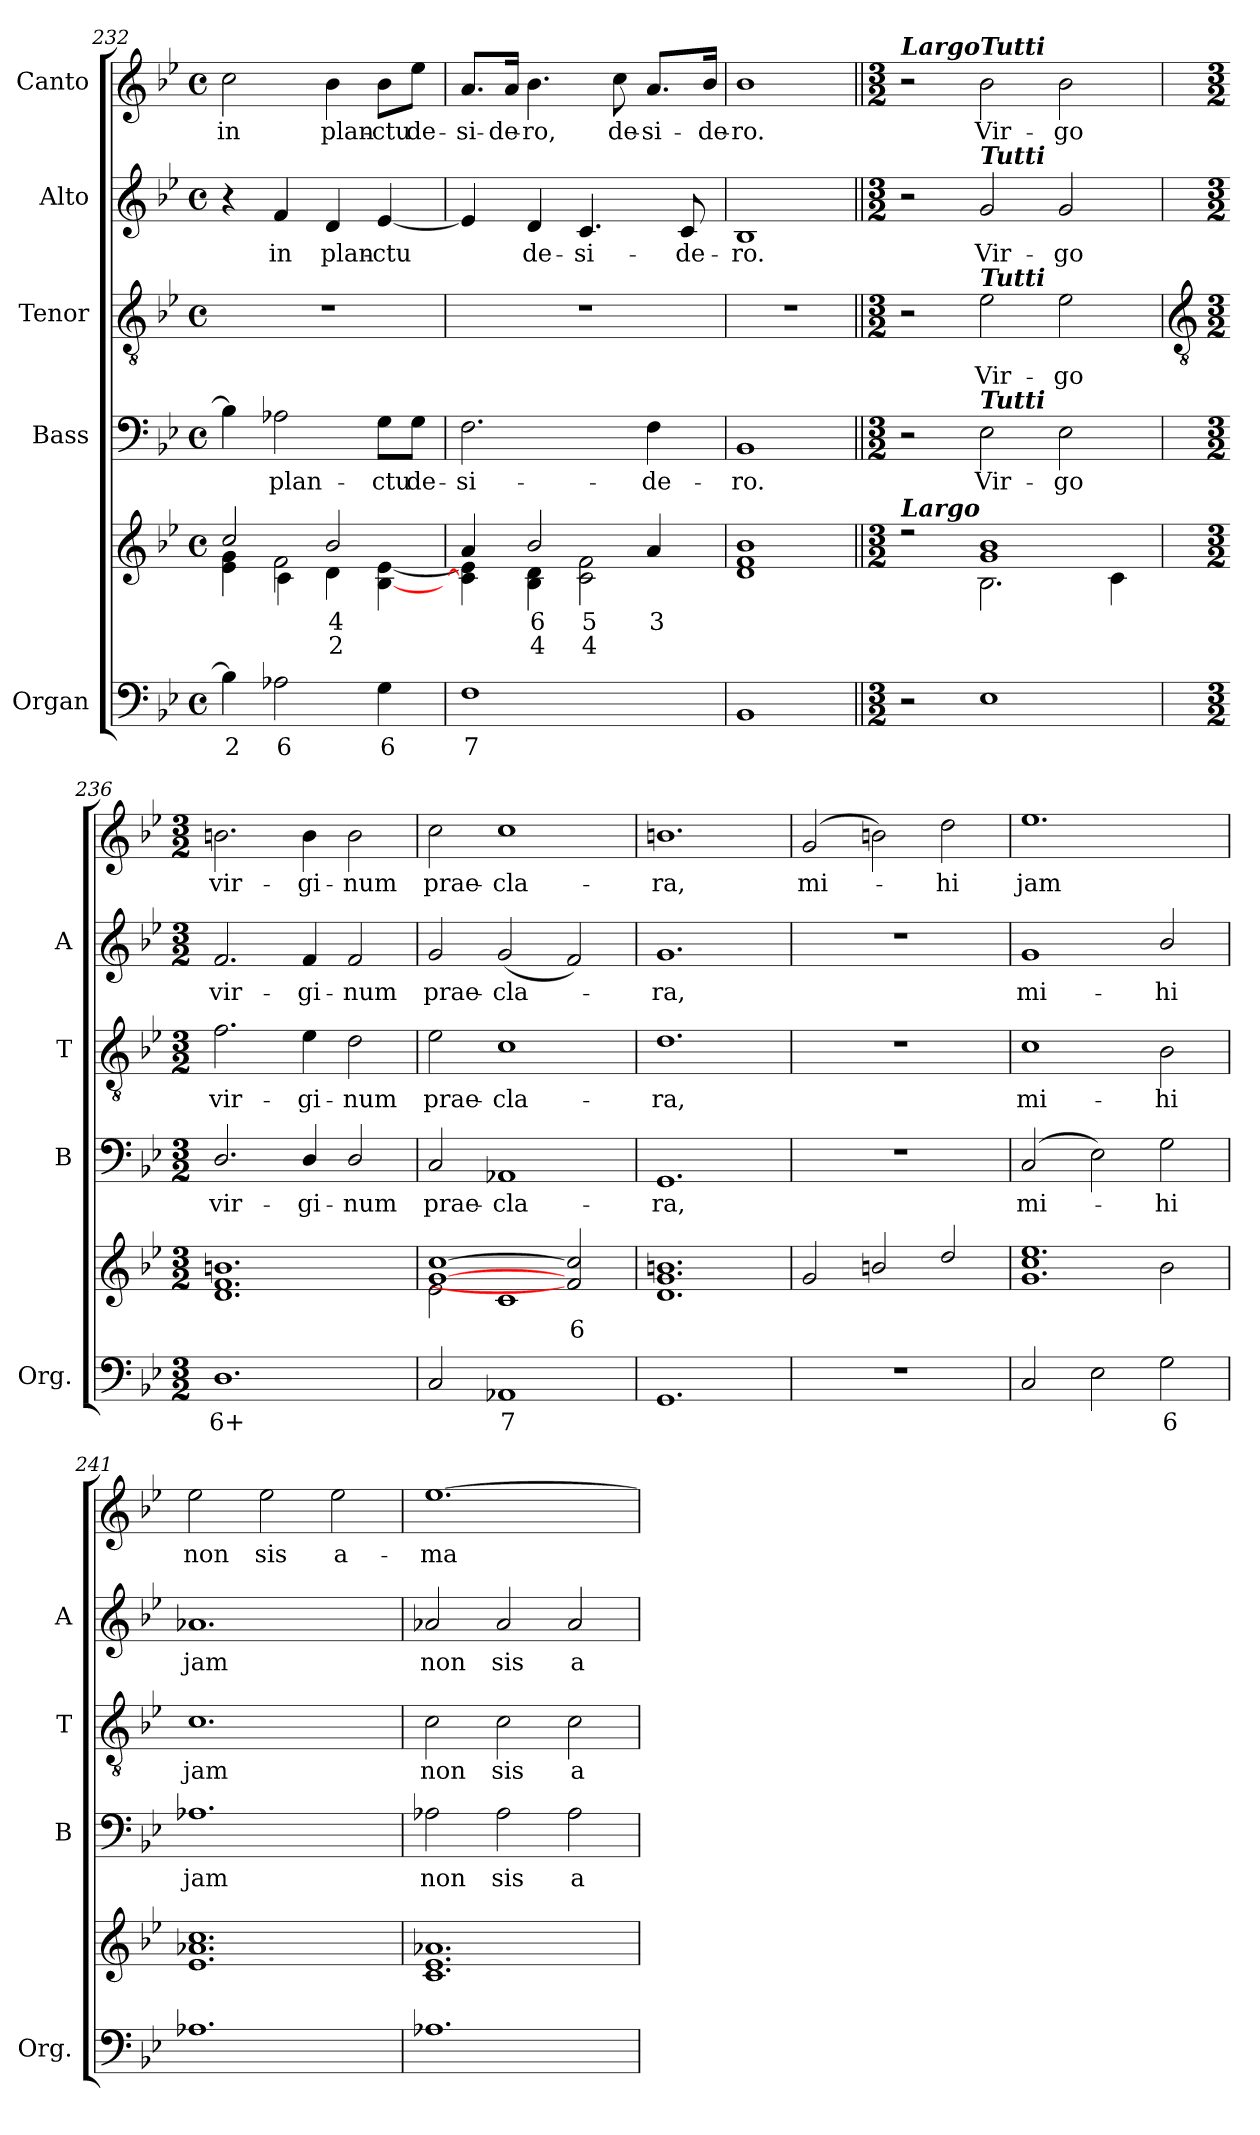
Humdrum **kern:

**kern	**text	**text	**kern	**text	**text	**kern	**text	**kern	**text	**kern	**text	**kern	**text
*part5	*part5	*part5	*part5	*part5	*part5	*part4	*part4	*part3	*part3	*part2	*part2	*part1	*part1
*staff6	*staff6	*staff6	*staff5	*staff5	*staff5	*staff4	*staff4	*staff3	*staff3	*staff2	*staff2	*staff1	*staff1
*I"Organ	*	*	*	*	*	*I"Bass	*	*I"Tenor	*	*I"Alto	*	*I"Canto	*
*I'Org.	*	*	*	*	*	*I'B	*	*I'T	*	*I'A	*	*	*
*clefF4	*	*	*clefG2	*	*	*clefF4	*	*clefGv2	*	*clefG2	*	*clefG2	*
*k[b-e-]	*	*	*k[b-e-]	*	*	*k[b-e-]	*	*k[b-e-]	*	*k[b-e-]	*	*k[b-e-]	*
*B-:	*	*	*B-:	*	*	*B-:	*	*B-:	*	*B-:	*	*B-:	*
*M4/4	*	*	*M4/4	*	*	*M4/4	*	*M4/4	*	*M4/4	*	*M4/4	*
*met(c)	*	*	*met(c)	*	*	*met(c)	*	*met(c)	*	*met(c)	*	*met(c)	*
=232	=232	=232	=232	=232	=232	=232	=232	=232	=232	=232	=232	=232	=232
!	!LO:LY:b	!	!	!	!	!	!	!	!	!	!	!	!LO:LY:b
*	*	*	*^	*	*	*	*	*	*	*	*	*	*
*	*	*	*	*^	*	*	*	*	*	*	*	*	*	*
4B-]	2	.	2cc/	4e-\ 4g\	4ryy	.	.	4B-]	.	1r	.	4r	.	2cc	in
!	!LO:LY:b	!	!	!	!	!	!	!	!LO:LY:b	!	!	!	!LO:LY:b	!	!
2A-X	6	.	.	2f\	4c\	.	.	2A-X	plan-	.	.	4f	in	.	.
!	!	!	!	!	!	!LO:LY:b	!LO:LY:b	!	!	!	!	!	!LO:LY:b	!	!LO:LY:b
.	.	.	2b-/	.	4d\	4	2	.	.	.	.	4d	plan-	4b-	plan-
!	!LO:LY:b	!	!	!	!	!	!	!	!LO:LY:b	!	!	!	!LO:LY:b	!	!LO:LY:b
4G	6	.	.	[4B-\ [4e-\	4ryy	.	.	8G\L	-ctu	.	.	[4e-	-ctu	8b-\L	-ctu
!	!	!	!	!	!	!	!	!	!LO:LY:b	!	!	!	!	!	!LO:LY:b
.	.	.	.	.	.	.	.	8G\J	de-	.	.	.	.	8ee-\J	de-
=233	=233	=233	=233	=233	=233	=233	=233	=233	=233	=233	=233	=233	=233	=233	=233
!	!LO:LY:b	!LO:LY:b	!	!	!	!	!	!	!LO:LY:b	!	!	!	!	!	!LO:LY:b
1F	7	.	4a/	4c\] 4e-\]	1ryy	.	.	2.F	-si-	1r	.	4e-]	.	8.a/L	-si-
!	!	!	!	!	!	!	!	!	!	!	!	!	!	!	!LO:LY:b
.	.	.	.	.	.	.	.	.	.	.	.	.	.	16a/Jk	-de-
!	!	!	!	!	!	!LO:LY:b	!LO:LY:b	!	!	!	!	!	!LO:LY:b	!	!LO:LY:b
.	.	.	2b-/	4B-\ 4d\	.	6	4	.	.	.	.	4d	de-	4.b-	-ro,
!	!	!	!	!	!	!LO:LY:b	!LO:LY:b	!	!	!	!	!	!LO:LY:b	!	!
.	.	.	.	2c\ 2f\	.	5	4	.	.	.	.	4.c	-si-	.	.
!	!	!	!	!	!	!	!	!	!	!	!	!	!	!	!LO:LY:b
.	.	.	.	.	.	.	.	.	.	.	.	.	.	8cc	de-
!	!	!	!	!	!	!LO:LY:b	!	!	!LO:LY:b	!	!	!	!	!	!LO:LY:b
.	.	.	4a/	.	.	3	.	4F	-de-	.	.	.	.	8.a/L	-si-
!	!	!	!	!	!	!	!	!	!	!	!	!	!LO:LY:b	!	!
.	.	.	.	.	.	.	.	.	.	.	.	8c	-de-	.	.
!	!	!	!	!	!	!	!	!	!	!	!	!	!	!	!LO:LY:b
.	.	.	.	.	.	.	.	.	.	.	.	.	.	16b-/Jk	-de-
=234	=234	=234	=234	=234	=234	=234	=234	=234	=234	=234	=234	=234	=234	=234	=234
!	!	!	!	!	!	!	!	!	!LO:LY:b	!	!	!	!LO:LY:b	!	!LO:LY:b
1BB-	.	.	1d/ 1f/ 1b-/	1ryy	1ryy	.	.	1BB-	-ro.	1r	.	1B-	-ro.	1b-	-ro.
=235||	=235||	=235||	=235||	=235||	=235||	=235||	=235||	=235||	=235||	=235||	=235||	=235||	=235||	=235||	=235||
*M3/2	*	*	*M3/2	*	*	*	*	*M3/2	*	*M3/2	*	*M3/2	*	*M3/2	*
!	!	!	!	!	!	!	!	!	!	!	!	!	!	!LO:TX:a:Bi:t=Largo	!
!	!	!	!LO:TX:a:Bi:t=Largo	!	!	!	!	!	!	!	!	!	!	!	!
!	!	!	!	!	!LO:N:vis=1	!	!	!	!	!	!	!	!	!	!
2r	.	.	2r	2ryy	1.ryy	.	.	2r	.	2r	.	2r	.	2r	.
!	!	!	!	!	!	!	!	!	!	!	!	!	!	!LO:TX:a:Bi:t=Tutti	!
!	!	!	!	!	!	!	!	!	!	!	!	!LO:TX:a:Bi:t=Tutti	!	!	!
!	!	!	!	!	!	!	!	!	!	!LO:TX:a:Bi:t=Tutti	!	!	!	!	!
!	!	!	!	!	!	!	!	!LO:TX:a:Bi:t=Tutti	!	!	!	!	!	!	!
!	!	!	!	!	!	!	!	!	!LO:LY:b	!	!LO:LY:b	!	!LO:LY:b	!	!LO:LY:b
1E-	.	.	1g/ 1b-/	2.B-\	.	.	.	2E-	Vir-	2e-	Vir-	2g	Vir-	2b-	Vir-
!	!	!	!	!	!	!	!	!	!LO:LY:b	!	!LO:LY:b	!	!LO:LY:b	!	!LO:LY:b
.	.	.	.	.	.	.	.	2E-	-go	2e-	-go	2g	-go	2b-	-go
.	.	.	.	4c\	.	.	.	.	.	.	.	.	.	.	.
!!LO:LB:g=z
=236	=236	=236	=236	=236	=236	=236	=236	=236	=236	=236	=236	=236	=236	=236	=236
*	*	*	*	*	*	*	*	*	*	*clefGv2	*	*	*	*	*
*M3/2	*	*	*M3/2	*	*	*	*	*M3/2	*	*M3/2	*	*M3/2	*	*M3/2	*
!	!LO:LY:b	!	!	!LO:N:vis=1	!LO:N:vis=1	!	!	!	!LO:LY:b	!	!LO:LY:b	!	!LO:LY:b	!	!LO:LY:b
1.D/	6+	.	1.d/ 1.f/ 1.bn/	1.ryy	1.ryy	.	.	2.D/	vir-	2.f	vir-	2.f	vir-	2.bn	vir-
!	!	!	!	!	!	!	!	!	!LO:LY:b	!	!LO:LY:b	!	!LO:LY:b	!	!LO:LY:b
.	.	.	.	.	.	.	.	4D/	-gi-	4e-	-gi-	4f	-gi-	4b	-gi-
!	!	!	!	!	!	!	!	!	!LO:LY:b	!	!LO:LY:b	!	!LO:LY:b	!	!LO:LY:b
.	.	.	.	.	.	.	.	2D/	-num	2d	-num	2f	-num	2b	-num
=237	=237	=237	=237	=237	=237	=237	=237	=237	=237	=237	=237	=237	=237	=237	=237
!	!	!	!	!	!LO:N:vis=1	!	!	!	!LO:LY:b	!	!LO:LY:b	!	!LO:LY:b	!	!LO:LY:b
2C	.	.	[1g/ [1cc/	2e-\	1.ryy	.	.	2C	prae-	2e-	prae-	2g	prae-	2cc	prae-
!	!LO:LY:b	!	!	!	!	!	!	!	!LO:LY:b	!	!LO:LY:b	!	!LO:LY:b	!	!LO:LY:b
1AA-X	7	.	.	1c\	.	.	.	1AA-X	-cla-	1c	-cla-	(<2g	-cla-	1cc	-cla-
!	!	!	!	!	!	!LO:LY:b	!	!	!	!	!	!	!	!	!
.	.	.	2f/] 2cc/]	.	.	6	.	.	.	.	.	2f)	.	.	.
=238	=238	=238	=238	=238	=238	=238	=238	=238	=238	=238	=238	=238	=238	=238	=238
!	!	!	!	!LO:N:vis=1	!LO:N:vis=1	!	!	!	!LO:LY:b	!	!LO:LY:b	!	!LO:LY:b	!	!LO:LY:b
1.GG	.	.	1.d/ 1.g/ 1.bn/	1.ryy	1.ryy	.	.	1.GG	-ra,	1.d	-ra,	1.g	ra,	1.bn	-ra,
=239	=239	=239	=239	=239	=239	=239	=239	=239	=239	=239	=239	=239	=239	=239	=239
!LO:N:vis=1	!	!	!	!LO:N:vis=1	!LO:N:vis=1	!	!	!LO:N:vis=1	!	!LO:N:vis=1	!	!LO:N:vis=1	!	!	!LO:LY:b
1.r	.	.	2g/	1.ryy	1.ryy	.	.	1.r	.	1.r	.	1.r	.	(<2g	mi-
.	.	.	2bn/	.	.	.	.	.	.	.	.	.	.	2bn)	.
!	!	!	!	!	!	!	!	!	!	!	!	!	!	!	!LO:LY:b
.	.	.	2dd/	.	.	.	.	.	.	.	.	.	.	2dd	hi
=240	=240	=240	=240	=240	=240	=240	=240	=240	=240	=240	=240	=240	=240	=240	=240
!	!	!	!	!	!LO:N:vis=1	!	!	!	!LO:LY:b	!	!LO:LY:b	!	!LO:LY:b	!	!LO:LY:b
2C	.	.	1.g/ 1.ee-/	1cc\	1.ryy	.	.	(<2C	mi-	1c	mi-	1g	mi-	1.ee-	jam
2E-	.	.	.	.	.	.	.	2E-)	.	.	.	.	.	.	.
!	!LO:LY:b	!	!	!	!	!	!	!	!LO:LY:b	!	!LO:LY:b	!	!LO:LY:b	!	!
2G	6	.	.	2b-\	.	.	.	2G	hi	2B-	-hi	2b-/	-hi	.	.
=241	=241	=241	=241	=241	=241	=241	=241	=241	=241	=241	=241	=241	=241	=241	=241
!	!	!	!	!LO:N:vis=1	!LO:N:vis=1	!	!	!	!LO:LY:b	!	!LO:LY:b	!	!LO:LY:b	!	!LO:LY:b
1.A-X	.	.	1.e-/ 1.a-X/ 1.cc/	1.ryy	1.ryy	.	.	1.A-X	jam	1.c	jam	1.a-X	jam	2ee-	non
!	!	!	!	!	!	!	!	!	!	!	!	!	!	!	!LO:LY:b
.	.	.	.	.	.	.	.	.	.	.	.	.	.	2ee-	sis
!	!	!	!	!	!	!	!	!	!	!	!	!	!	!	!LO:LY:b
.	.	.	.	.	.	.	.	.	.	.	.	.	.	2ee-	a-
=242	=242	=242	=242	=242	=242	=242	=242	=242	=242	=242	=242	=242	=242	=242	=242
!	!	!	!	!LO:N:vis=1	!LO:N:vis=1	!	!	!	!LO:LY:b	!	!LO:LY:b	!	!LO:LY:b	!	!LO:LY:b
1.A-X	.	.	1.c/ 1.e-/ 1.a-X/	1.ryy	1.ryy	.	.	2A-X	non	2c	non	2a-X	non	[1.ee-	-ma-
!	!	!	!	!	!	!	!	!	!LO:LY:b	!	!LO:LY:b	!	!LO:LY:b	!	!
.	.	.	.	.	.	.	.	2A-	sis	2c	sis	2a-	sis	.	.
!	!	!	!	!	!	!	!	!	!LO:LY:b	!	!LO:LY:b	!	!LO:LY:b	!	!
.	.	.	.	.	.	.	.	2A-	a-	2c	a-	2a-	a-	.	.
*	*	*	*v	*v	*v	*	*	*	*	*	*	*	*	*	*
=	=	=	=	=	=	=	=	=	=	=	=	=	=
*-	*-	*-	*-	*-	*-	*-	*-	*-	*-	*-	*-	*-	*-
